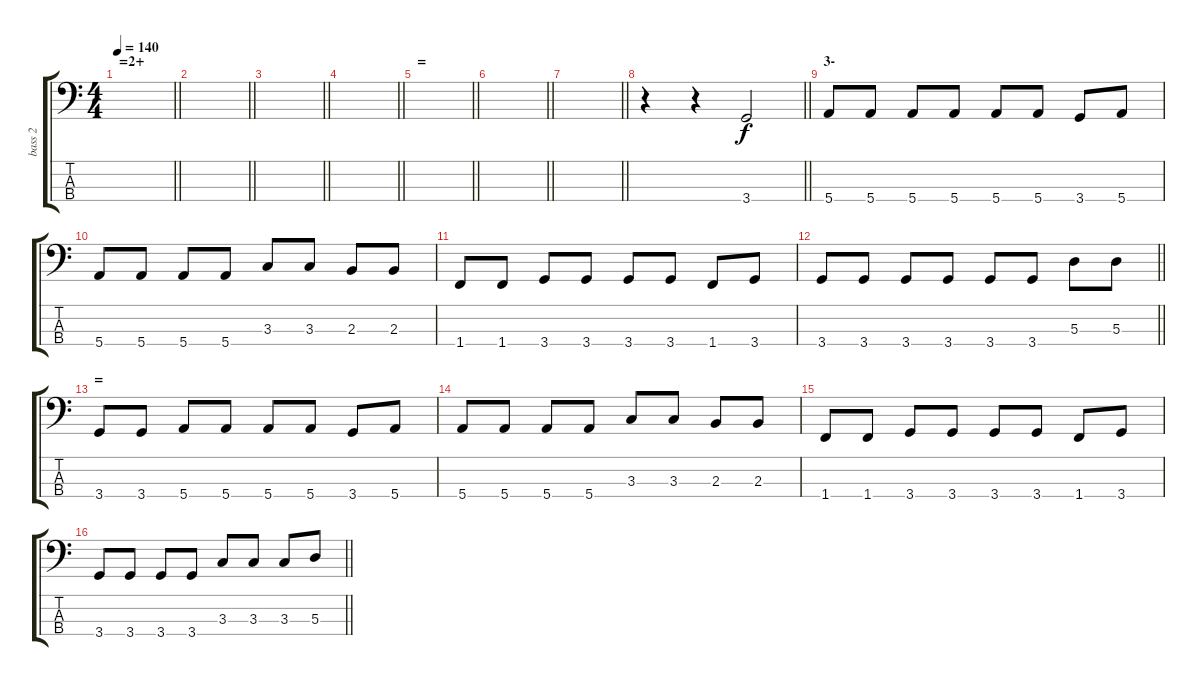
\track ("bass 2" "bass 2") {instrument electricbasspick}
\staff {score tabs}
\tuning (G2 D2 A1 E1) {hide}
\ts (4 4)
\section ("" "=2+")
\tempo 140
\clef f4
\barLineRight lightlight
\ks c
|
\barLineRight lightlight
|
\barLineRight lightlight
|
\barLineRight lightlight
|
\section ("" "=")
\barLineRight lightlight
|
\barLineRight lightlight
|
\barLineRight lightlight
|
\barLineRight lightlight
r.4 r.4 3.4.2 |
\section ("" "3-")
5.4.8 5.4.8 5.4.8 5.4.8 5.4.8 5.4.8 3.4.8 5.4.8 |
5.4.8 5.4.8 5.4.8 5.4.8 3.3.8 3.3.8 2.3.8 2.3.8 |
1.4.8 1.4.8 3.4.8 3.4.8 3.4.8 3.4.8 1.4.8 3.4.8 |
\barLineRight lightlight
3.4.8 3.4.8 3.4.8 3.4.8 3.4.8 3.4.8 5.3.8 5.3.8 |
\section ("" "=")
3.4.8 3.4.8 5.4.8 5.4.8 5.4.8 5.4.8 3.4.8 5.4.8 |
5.4.8 5.4.8 5.4.8 5.4.8 3.3.8 3.3.8 2.3.8 2.3.8 |
1.4.8 1.4.8 3.4.8 3.4.8 3.4.8 3.4.8 1.4.8 3.4.8 |
\barLineRight lightlight
3.4.8 3.4.8 3.4.8 3.4.8 3.3.8 3.3.8 3.3.8 5.3.8
